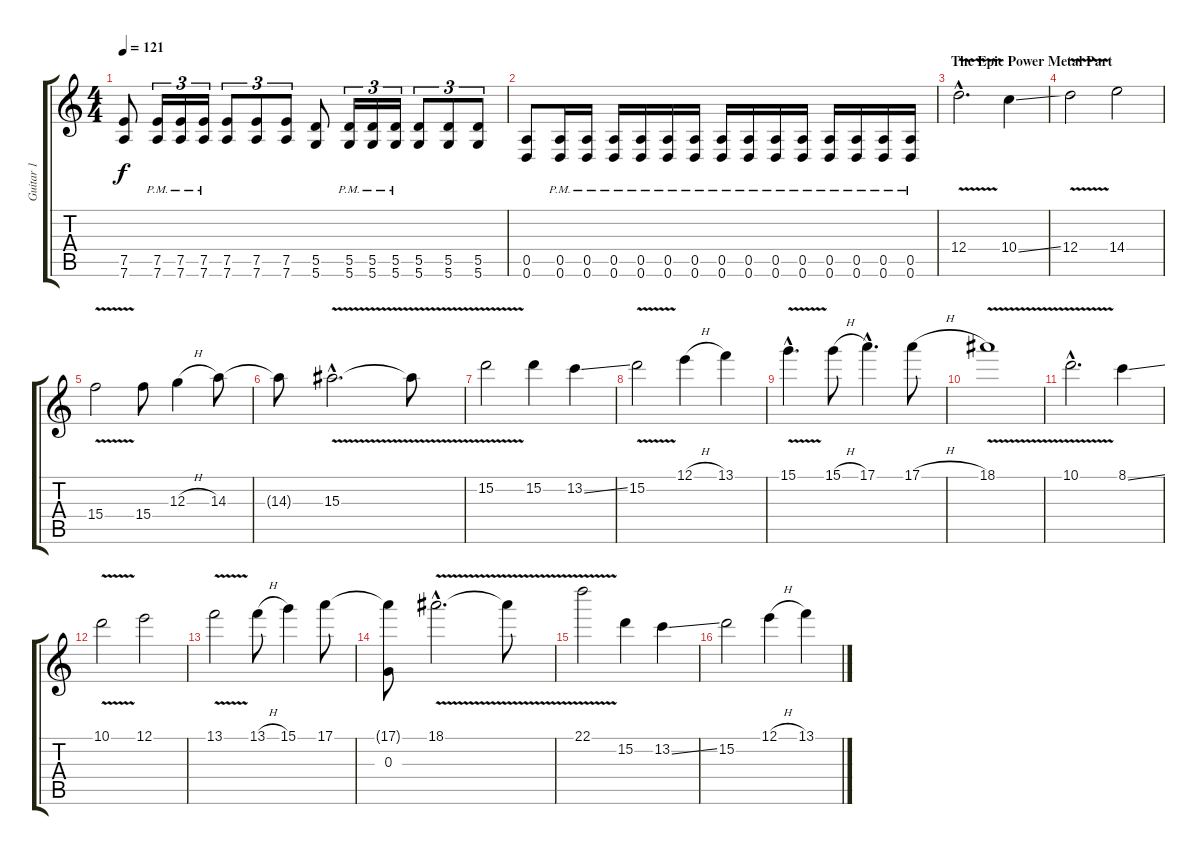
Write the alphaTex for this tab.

\track ("Guitar 1" "Guitar 1") {instrument distortionguitar}
\staff {score tabs}
\tuning (E4 B3 G3 D3 A2 D2) {hide}
\ts (4 4)
\tempo 121
\clef g2
\ks c
(7.5 7.6).8{dy f} (7.5{pm} 7.6{pm}).16{tu (3 2)} (7.5{pm} 7.6{pm}).16{tu (3 2)} (7.5{pm} 7.6{pm}).16{tu (3 2)} (7.5 7.6).8{tu (3 2)} (7.5 7.6).8{tu (3 2)} (7.5 7.6).8{tu (3 2)} (5.5 5.6).8 (5.5{pm} 5.6{pm}).16{tu (3 2)} (5.5{pm} 5.6{pm}).16{tu (3 2)} (5.5{pm} 5.6{pm}).16{tu (3 2)} (5.5 5.6).8{tu (3 2)} (5.5 5.6).8{tu (3 2)} (5.5 5.6).8{tu (3 2)} |
(0.5 0.6).8 (0.5{pm} 0.6{pm}).16 (0.5{pm} 0.6{pm}).16 (0.5{pm} 0.6{pm}).16 (0.5{pm} 0.6{pm}).16 (0.5{pm} 0.6{pm}).16 (0.5{pm} 0.6{pm}).16 (0.5{pm} 0.6{pm}).16 (0.5{pm} 0.6{pm}).16 (0.5{pm} 0.6{pm}).16 (0.5{pm} 0.6{pm}).16 (0.5{pm} 0.6{pm}).16 (0.5{pm} 0.6{pm}).16 (0.5{pm} 0.6{pm}).16 (0.5{pm} 0.6{pm}).16 |
\section ("" "The Epic Power Metal Part")
12.4{v hac}.2{d balance 8} 10.4{ss}.4 |
12.4{v}.2 14.4.2 |
15.4{v}.2 15.4.8 12.3{h}.4 14.3.8 |
14.3{t}.8 15.3{v hac}.2{d} 15.3{t}.8 |
15.2{v}.2 15.2.4 13.2{ss}.4 |
15.2{v}.2 12.1{h}.4 13.1.4 |
15.1{v hac}.4{d} 15.1{h}.8 17.1{hac}.4{d} 17.1{h}.8 |
18.1{v}.1 |
10.1{v hac}.2{d} 8.1{ss}.4 |
10.1{v}.2 12.1.2 |
13.1{v}.2 13.1{h}.8 15.1.4 17.1.8 |
(17.1{t} 0.3).8 18.1{v hac}.2{d} 18.1{t}.8 |
22.1{v}.2 15.2.4 13.2{ss}.4 |
15.2.2 12.1{h}.4 13.1.4
